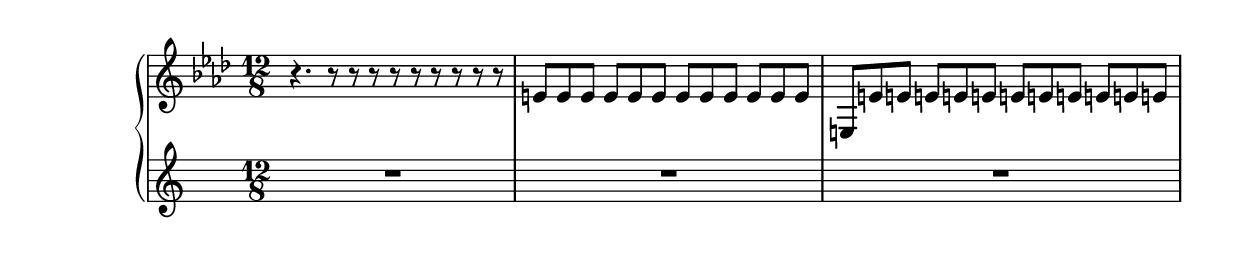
\header {
  texidoc = "SpanBars participate in the horizontal collision system;
the accidentals should not collide with the bar lines."
}

\version "2.11.34"

upper = \relative c' {
  \key f \minor \time 12/8 
  r4. r8 r r r r r r r r 
  e8 e e e e e e e e e e e 
  e, e'! e! e! e! e! e! e! e! e! e! e!
}

lower = { R1. R1. R1. }

\new PianoStaff << \new Staff \upper \new Staff \lower >>

